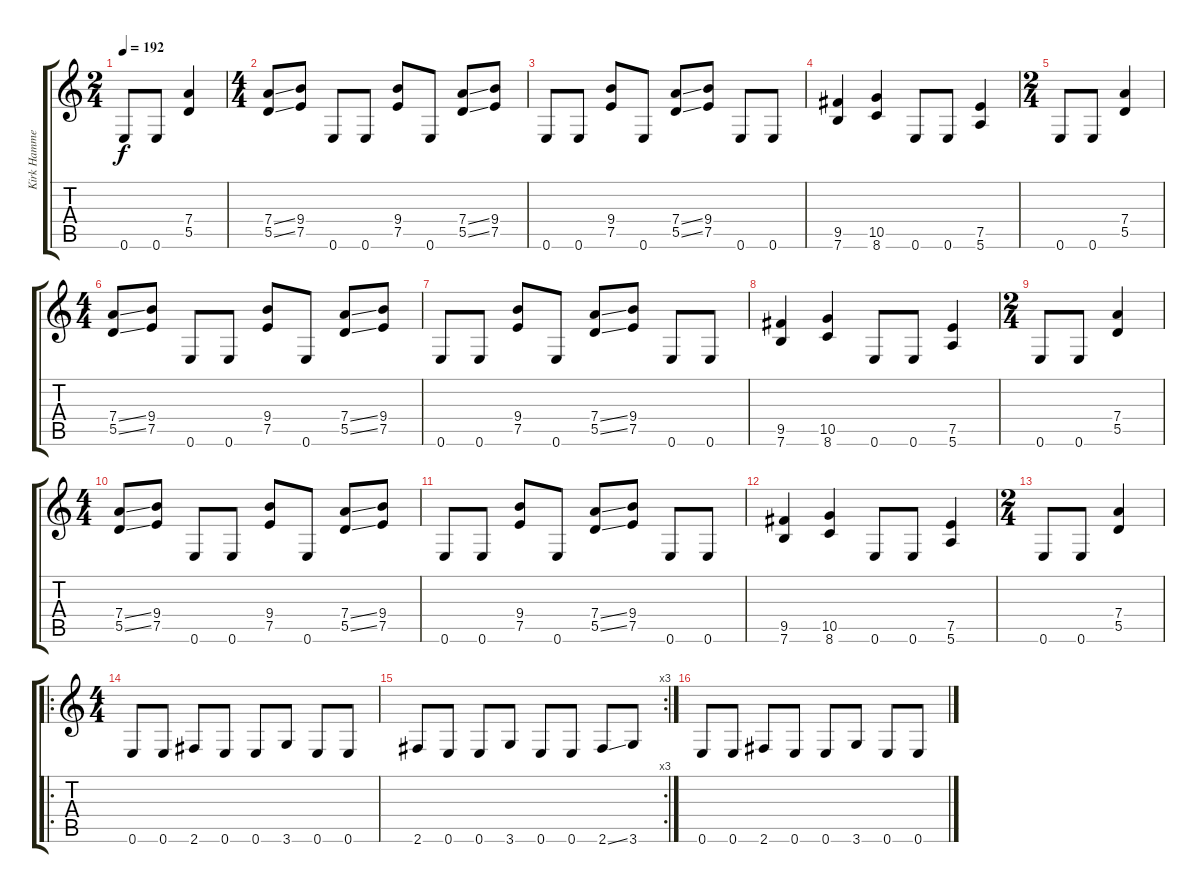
\track ("Kirk Hammet" "Kirk Hamme") {instrument distortionguitar}
\staff {score tabs}
\tuning (E4 B3 G3 D3 A2 E2) {hide}
\ts (2 4)
\tempo 192
\clef g2
\ks c
0.6.8{dy f} 0.6.8 (7.4 5.5).4 |
\ts (4 4)
(7.4{ss} 5.5{ss}).8 (9.4 7.5).8 0.6.8 0.6.8 (9.4 7.5).8 0.6.8 (7.4{ss} 5.5{ss}).8 (9.4 7.5).8 |
0.6.8 0.6.8 (9.4 7.5).8 0.6.8 (7.4{ss} 5.5{ss}).8 (9.4 7.5).8 0.6.8 0.6.8 |
(9.5 7.6).4 (10.5 8.6).4 0.6.8 0.6.8 (7.5 5.6).4 |
\ts (2 4)
0.6.8 0.6.8 (7.4 5.5).4 |
\ts (4 4)
(7.4{ss} 5.5{ss}).8 (9.4 7.5).8 0.6.8 0.6.8 (9.4 7.5).8 0.6.8 (7.4{ss} 5.5{ss}).8 (9.4 7.5).8 |
0.6.8 0.6.8 (9.4 7.5).8 0.6.8 (7.4{ss} 5.5{ss}).8 (9.4 7.5).8 0.6.8 0.6.8 |
(9.5 7.6).4 (10.5 8.6).4 0.6.8 0.6.8 (7.5 5.6).4 |
\ts (2 4)
0.6.8 0.6.8 (7.4 5.5).4 |
\ts (4 4)
(7.4{ss} 5.5{ss}).8 (9.4 7.5).8 0.6.8 0.6.8 (9.4 7.5).8 0.6.8 (7.4{ss} 5.5{ss}).8 (9.4 7.5).8 |
0.6.8 0.6.8 (9.4 7.5).8 0.6.8 (7.4{ss} 5.5{ss}).8 (9.4 7.5).8 0.6.8 0.6.8 |
(9.5 7.6).4 (10.5 8.6).4 0.6.8 0.6.8 (7.5 5.6).4 |
\ts (2 4)
0.6.8 0.6.8 (7.4 5.5).4 |
\ro
\ts (4 4)
0.6.8 0.6.8 2.6.8 0.6.8 0.6.8 3.6.8 0.6.8 0.6.8 |
\rc 3
2.6.8 0.6.8 0.6.8 3.6.8 0.6.8 0.6.8 2.6{ss}.8 3.6.8 |
0.6.8 0.6.8 2.6.8 0.6.8 0.6.8 3.6.8 0.6.8 0.6.8
